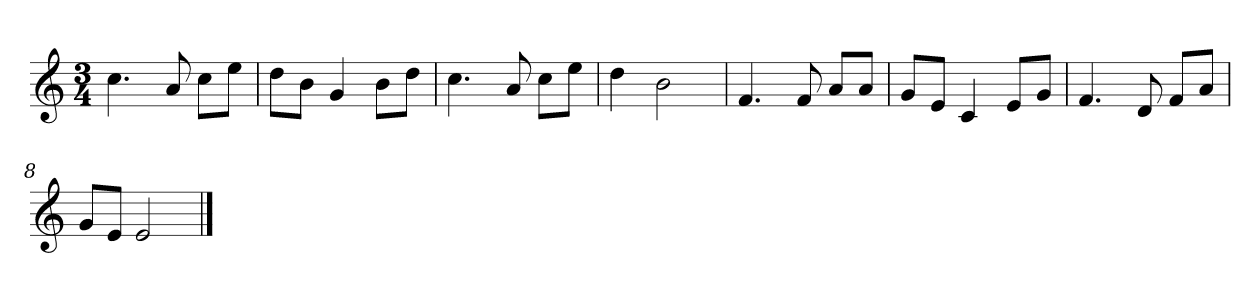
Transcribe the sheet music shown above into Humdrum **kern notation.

**kern
*part1
*staff1
*clefG2
*k[]
*C:
*M3/4
=
4.cc
8a
8cc\L
8ee\J
=2
8dd\L
8b\J
4g
8b\L
8dd\J
=3
4.cc
8a
8cc\L
8ee\J
=4
4dd
2b
=5y
4.f
8f
8a/L
8a/J
=6
8g/L
8e/J
4c
8e/L
8g/J
=7
4.f
8d
8f/L
8a/J
=8
8g/L
8e/J
2e
==
*-
